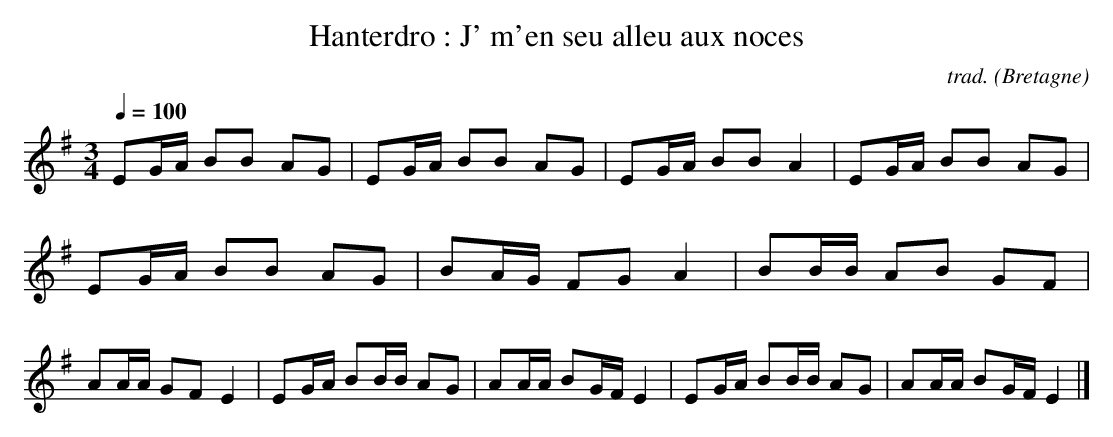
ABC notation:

X:1
T:Hanterdro : J' m'en seu alleu aux noces
C:trad.
O:Bretagne
M:3/4
L:1/8
Q:1/4=100
K:Gmaj clef=treble
EG/2A/2 BB AG | EG/2A/2 BB AG | EG/2A/2 BB A2 |\
EG/2A/2 BB AG | EG/2A/2 BB AG | BA/2G/2 FG A2 |\
BB/2B/2 AB GF | AA/2A/2 GF E2 | EG/2A/2 BB/2B/2 AG |\
AA/2A/2 BG/2F/2 E2 | EG/2A/2 BB/2B/2 AG |\
AA/2A/2 BG/2F/2 E2 |]
